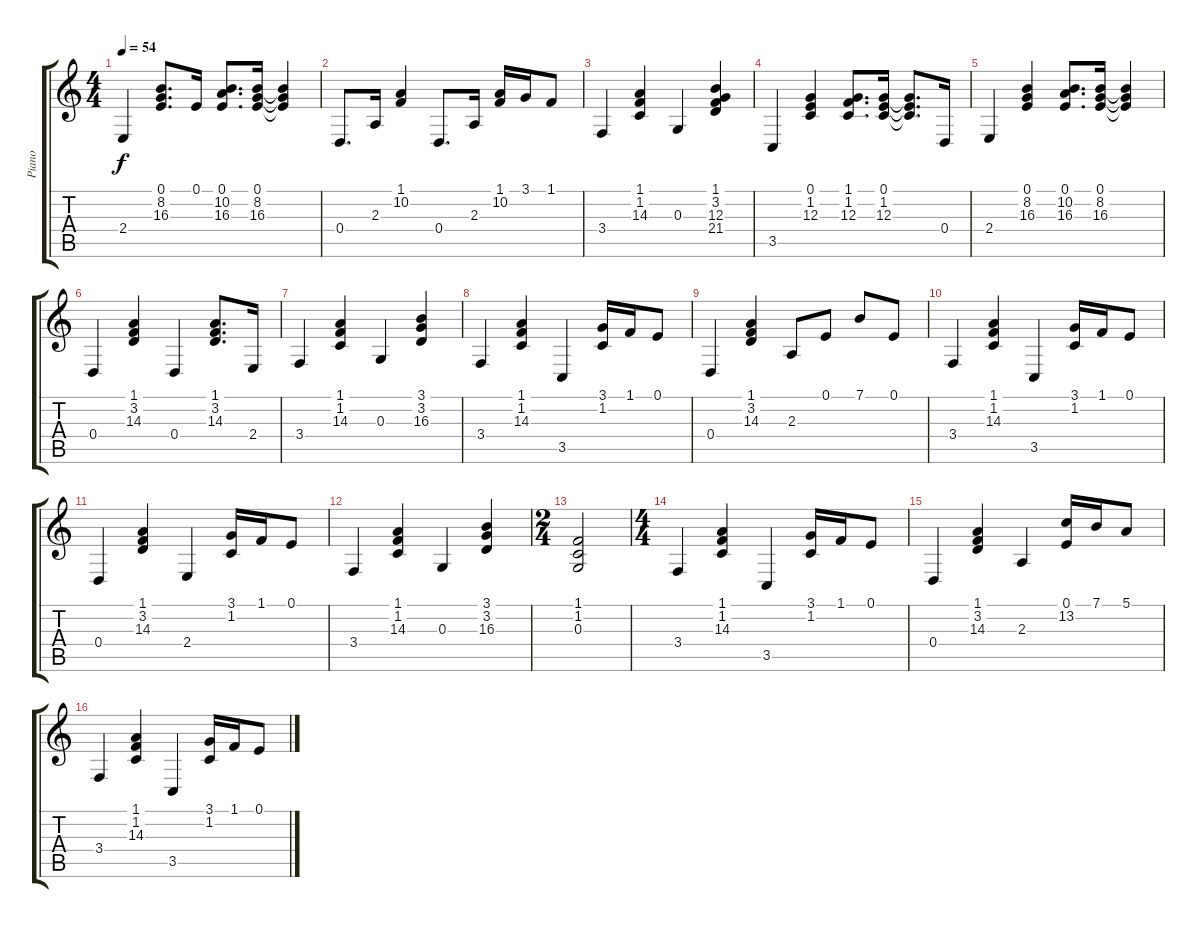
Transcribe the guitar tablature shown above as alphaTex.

\track ("Piano" "Piano") {mute instrument acousticgrandpiano}
\staff {score tabs}
\tuning (E4 B3 G3 D3 A2 E2) {hide}
\ts (4 4)
\tempo 54
\clef g2
\ks c
2.4.4{dy f} (0.1 8.2 16.3).8{d} 0.1.16 (0.1 10.2 16.3).8{d} (0.1 8.2 16.3).16 (0.1{t} 8.2{t} 16.3{t}).4 |
0.4.8{d} 2.3.16 (1.1 10.2).4 0.4.8{d} 2.3.16 (1.1 10.2).16 3.1.16 1.1.8 |
3.4.4 (1.1 1.2 14.3).4 0.3.4 (1.1 3.2 12.3 21.4).4 |
3.5.4 (0.1 1.2 12.3).4 (1.1 1.2 12.3).8{d} (0.1 1.2 12.3).16 (0.1{t} 1.2{t} 12.3{t}).8{d} 0.4.16 |
2.4.4 (0.1 8.2 16.3).4 (0.1 10.2 16.3).8{d} (0.1 8.2 16.3).16 (0.1{t} 8.2{t} 16.3{t}).4 |
0.4.4 (1.1 3.2 14.3).4 0.4.4 (1.1 3.2 14.3).8{d} 2.4.16 |
3.4.4 (1.1 1.2 14.3).4 0.3.4 (3.1 3.2 16.3).4 |
3.4.4 (1.1 1.2 14.3).4 3.5.4 (3.1 1.2).16 1.1.16 0.1.8 |
0.4.4 (1.1 3.2 14.3).4 2.3.8 0.1.8 7.1.8 0.1.8 |
3.4.4 (1.1 1.2 14.3).4 3.5.4 (3.1 1.2).16 1.1.16 0.1.8 |
0.4.4 (1.1 3.2 14.3).4 2.4.4 (3.1 1.2).16 1.1.16 0.1.8 |
3.4.4 (1.1 1.2 14.3).4 0.3.4 (3.1 3.2 16.3).4 |
\ts (2 4)
(1.1 1.2 0.3).2 |
\ts (4 4)
3.4.4 (1.1 1.2 14.3).4 3.5.4 (3.1 1.2).16 1.1.16 0.1.8 |
0.4.4 (1.1 3.2 14.3).4 2.3.4 (0.1 13.2).16 7.1.16 5.1.8 |
3.4.4 (1.1 1.2 14.3).4 3.5.4 (3.1 1.2).16 1.1.16 0.1.8
